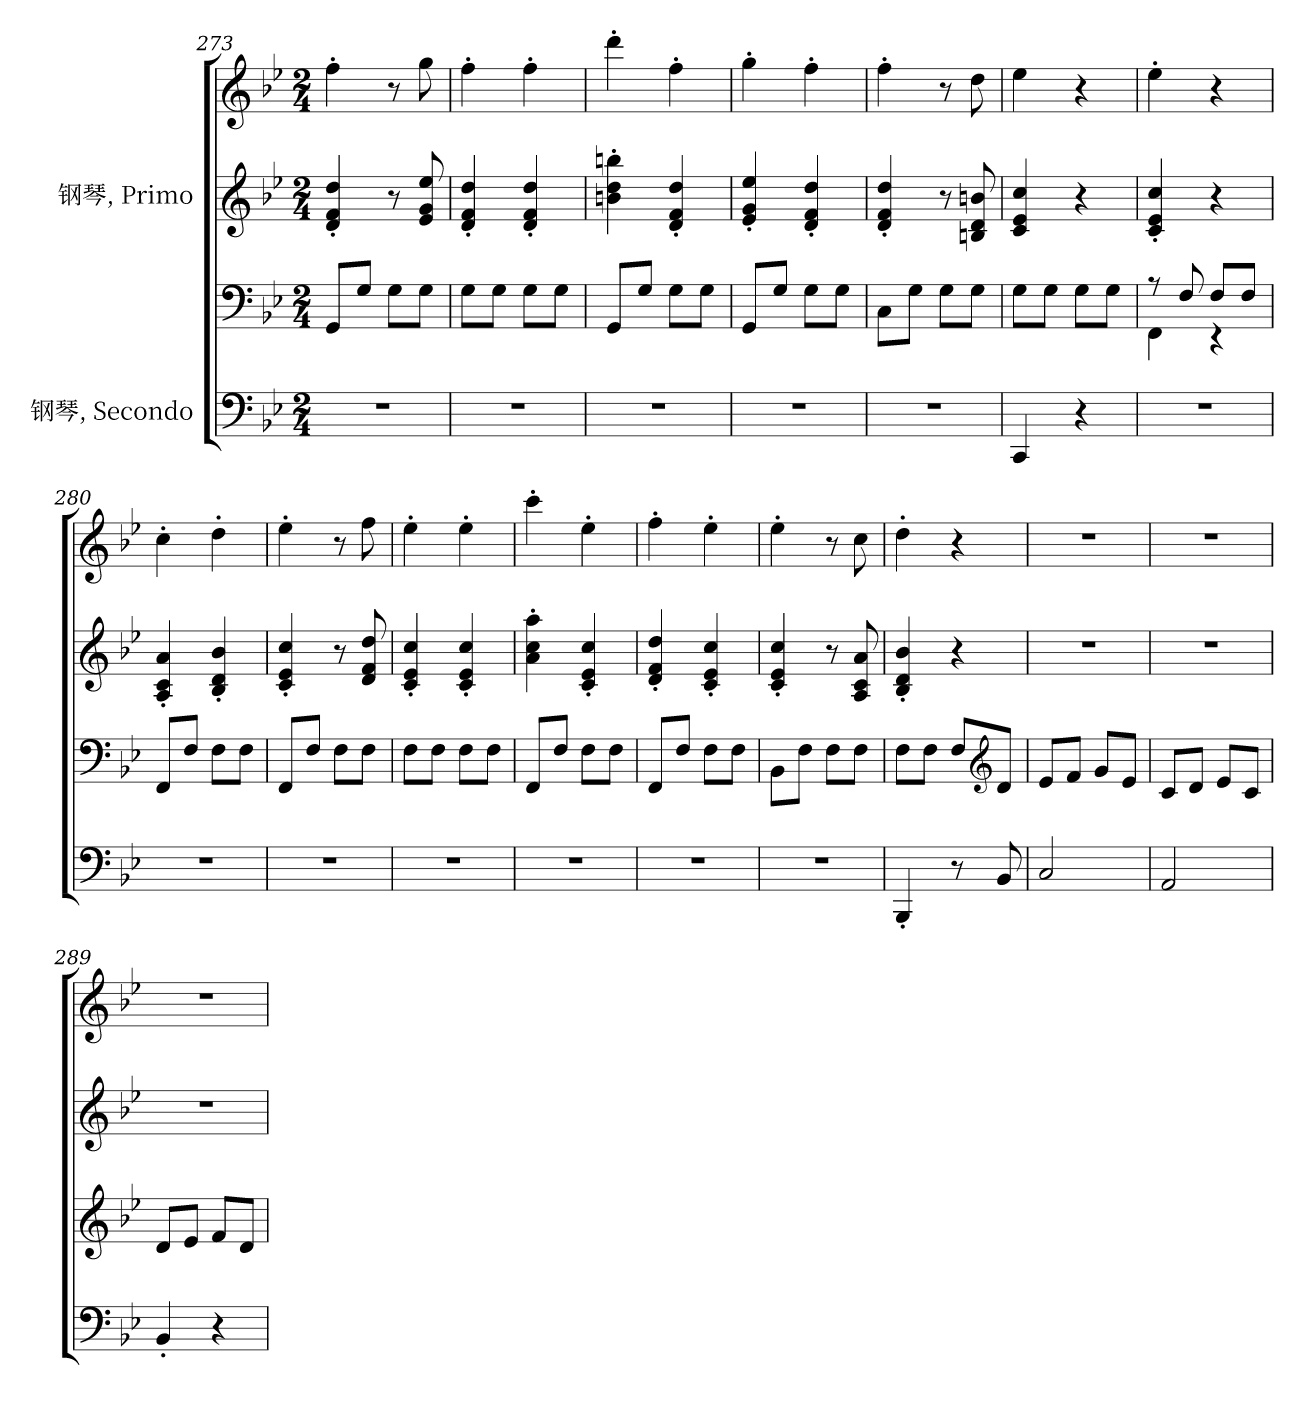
**kern	**kern	**kern	**kern
*part2	*part2	*part1	*part1
*staff4	*staff3	*staff2	*staff1
*I"钢琴, Secondo	*	*I"钢琴, Primo	*
*clefF4	*clefF4	*clefG2	*clefG2
*k[b-e-]	*k[b-e-]	*k[b-e-]	*k[b-e-]
*M2/4	*M2/4	*M2/4	*M2/4
=273	=273	=273	=273
2r	8GG/L	4d/' 4f/' 4dd/'	4ff'\
.	8G/J	.	.
.	8G\L	8r	8r
.	8G\J	8e-/ 8g/ 8ee-/	8gg\
!!LO:LB:g=z
=274	=274	=274	=274
2r	8G\L	4d/' 4f/' 4dd/'	4ff'\
.	8G\J	.	.
.	8G\L	4d/' 4f/' 4dd/'	4ff'\
.	8G\J	.	.
=275	=275	=275	=275
2r	8GG/L	4bn\' 4dd\' 4bbn\'	4ddd'\
.	8G/J	.	.
.	8G\L	4d/' 4f/' 4dd/'	4ff'\
.	8G\J	.	.
=276	=276	=276	=276
2r	8GG/L	4e-/' 4g/' 4ee-/'	4gg'\
.	8G/J	.	.
.	8G\L	4d/' 4f/' 4dd/'	4ff'\
.	8G\J	.	.
=277	=277	=277	=277
2r	8C\L	4d/' 4f/' 4dd/'	4ff'\
.	8G\J	.	.
.	8G\L	8r	8r
.	8G\J	8Bn/ 8d/ 8bn/	8dd\
=278	=278	=278	=278
4CC/	8G\L	4c/ 4e-/ 4cc/	4ee-\
.	8G\J	.	.
4r	8G\L	4r	4r
.	8G\J	.	.
=279	=279	=279	=279
*	*^	*	*
2r	8r	4FF\	4c/' 4e-/' 4cc/'	4ee-'\
.	8F/	.	.	.
.	8F/L	4r	4r	4r
.	8F/J	.	.	.
*	*v	*v	*	*
=280	=280	=280	=280
2r	8FF/L	4A/' 4c/' 4a/'	4cc'\
.	8F/J	.	.
.	8F\L	4B-/' 4d/' 4b-/'	4dd'\
.	8F\J	.	.
=281	=281	=281	=281
2r	8FF/L	4c/' 4e-/' 4cc/'	4ee-'\
.	8F/J	.	.
.	8F\L	8r	8r
.	8F\J	8d/ 8f/ 8dd/	8ff\
!!LO:PB:g=z
=282	=282	=282	=282
2r	8F\L	4c/' 4e-/' 4cc/'	4ee-'\
.	8F\J	.	.
.	8F\L	4c/' 4e-/' 4cc/'	4ee-'\
.	8F\J	.	.
=283	=283	=283	=283
2r	8FF/L	4a\' 4cc\' 4aa\'	4ccc'\
.	8F/J	.	.
.	8F\L	4c/' 4e-/' 4cc/'	4ee-'\
.	8F\J	.	.
=284	=284	=284	=284
2r	8FF/L	4d/' 4f/' 4dd/'	4ff'\
.	8F/J	.	.
.	8F\L	4c/' 4e-/' 4cc/'	4ee-'\
.	8F\J	.	.
=285	=285	=285	=285
2r	8BB-\L	4c/' 4e-/' 4cc/'	4ee-'\
.	8F\J	.	.
.	8F\L	8r	8r
.	8F\J	8A/ 8c/ 8a/	8cc\
=286	=286	=286	=286
4BBB-'/	8F\L	4B-/' 4d/' 4b-/'	4dd'\
.	8F\J	.	.
8r	8F/L	4r	4r
*	*clefG2	*	*
8BB-/	8d/J	.	.
=287	=287	=287	=287
2C/	8e-/L	2r	2r
.	8f/J	.	.
.	8g/L	.	.
.	8e-/J	.	.
=288	=288	=288	=288
2AA/	8c/L	2r	2r
.	8d/J	.	.
.	8e-/L	.	.
.	8c/J	.	.
!!LO:LB:g=z
=289	=289	=289	=289
4BB-'/	8d/L	2r	2r
.	8e-/J	.	.
4r	8f/L	.	.
.	8d/J	.	.
=	=	=	=
*-	*-	*-	*-
